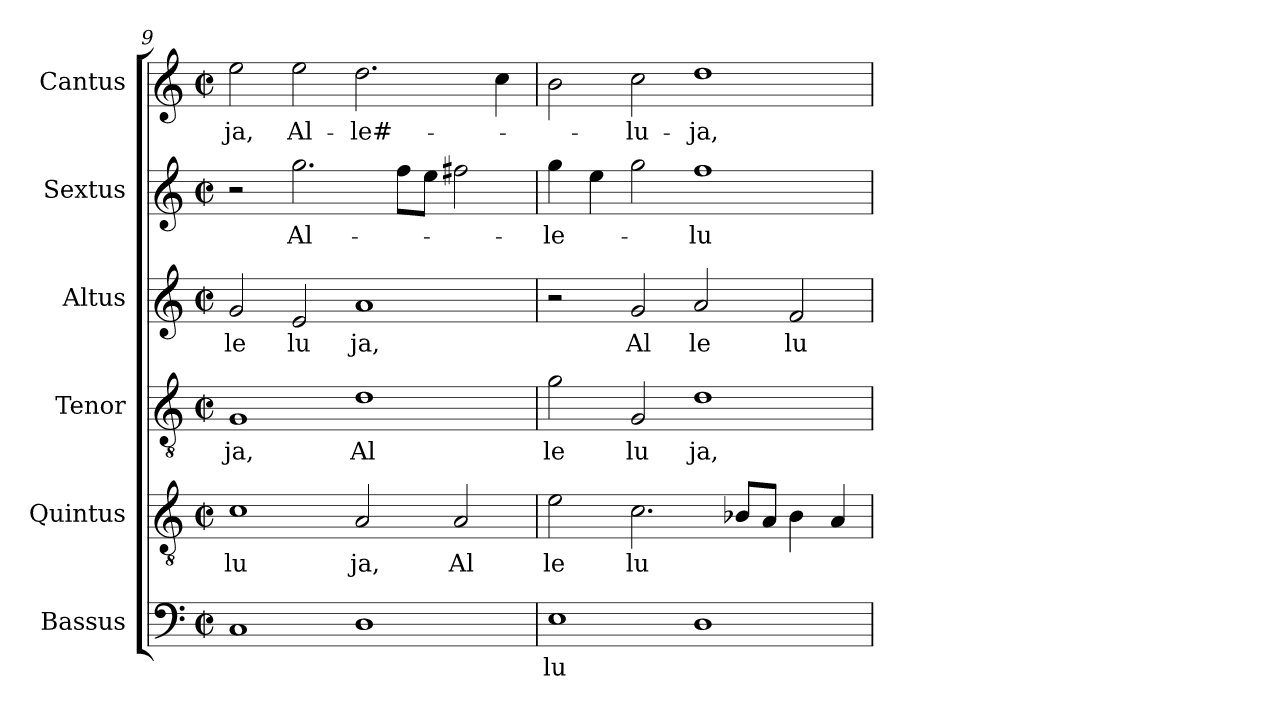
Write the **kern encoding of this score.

**kern	**text	**kern	**text	**kern	**text	**kern	**text	**kern	**text	**kern	**text
*part6	*part6	*part5	*part5	*part4	*part4	*part3	*part3	*part2	*part2	*part1	*part1
*staff6	*staff6	*staff5	*staff5	*staff4	*staff4	*staff3	*staff3	*staff2	*staff2	*staff1	*staff1
*I"Bassus	*	*I"Quintus	*	*I"Tenor	*	*I"Altus	*	*I"Sextus	*	*I"Cantus	*
*clefF4	*	*clefGv2	*	*clefGv2	*	*clefG2	*	*clefG2	*	*clefG2	*
*M2/2	*	*M2/2	*	*M2/2	*	*M2/2	*	*M2/2	*	*M2/2	*
*met(c|)	*	*met(c|)	*	*met(c|)	*	*met(c|)	*	*met(c|)	*	*met(c|)	*
=9	=9	=9	=9	=9	=9	=9	=9	=9	=9	=9	=9
!	!	!	!LO:LY:b:cj	!	!LO:LY:b:cj	!	!LO:LY:b:cj	!	!	!	!LO:LY:b:cj
1C	.	1c	lu	1G	ja,	2g/	le	2r	.	2ee\	-ja,
!	!	!	!	!	!	!	!LO:LY:b:cj	!	!LO:LY:b:cj	!	!LO:LY:b:cj
.	.	.	.	.	.	2e/	lu	2.gg\	Al-	2ee\	Al-
!	!	!	!LO:LY:b:cj	!	!LO:LY:b:cj	!	!LO:LY:b:cj	!	!	!	!LO:LY:b
1D	.	2A/	ja,	1d	Al	1a	ja,	.	.	2.dd\	-le#-
.	.	.	.	.	.	.	.	8ff\L	.	.	.
.	.	.	.	.	.	.	.	8ee\J	.	.	.
!	!	!	!LO:LY:b:cj	!	!	!	!	!	!	!	!
.	.	2A/	Al	.	.	.	.	2ff#\	.	.	.
.	.	.	.	.	.	.	.	.	.	4cc\	.
=10	=10	=10	=10	=10	=10	=10	=10	=10	=10	=10	=10
!	!LO:LY:b:cj	!	!LO:LY:b:cj	!	!LO:LY:b:cj	!	!	!	!LO:LY:b:cj	!	!
1E	lu	2e\	le	2g\	le	2r	.	4gg\	-le-	2b\	.
.	.	.	.	.	.	.	.	4ee\	.	.	.
!	!	!	!LO:LY:b:cj	!	!LO:LY:b:cj	!	!LO:LY:b:cj	!	!	!	!LO:LY:b:cj
.	.	2.c\	lu	2G/	lu	2g/	Al	2gg\	.	2cc\	-lu-
!	!	!	!	!	!LO:LY:b:cj	!	!LO:LY:b:cj	!	!LO:LY:b:cj	!	!LO:LY:b:cj
1D	.	.	.	1d	ja,	2a/	le	1ff	-lu-	1dd	-ja,
.	.	8B-X/L	.	.	.	.	.	.	.	.	.
.	.	8A/J	.	.	.	.	.	.	.	.	.
!	!	!	!	!	!	!	!LO:LY:b:cj	!	!	!	!
.	.	4B-\	.	.	.	2f/	lu	.	.	.	.
.	.	4A/	.	.	.	.	.	.	.	.	.
=	=	=	=	=	=	=	=	=	=	=	=
*-	*-	*-	*-	*-	*-	*-	*-	*-	*-	*-	*-
